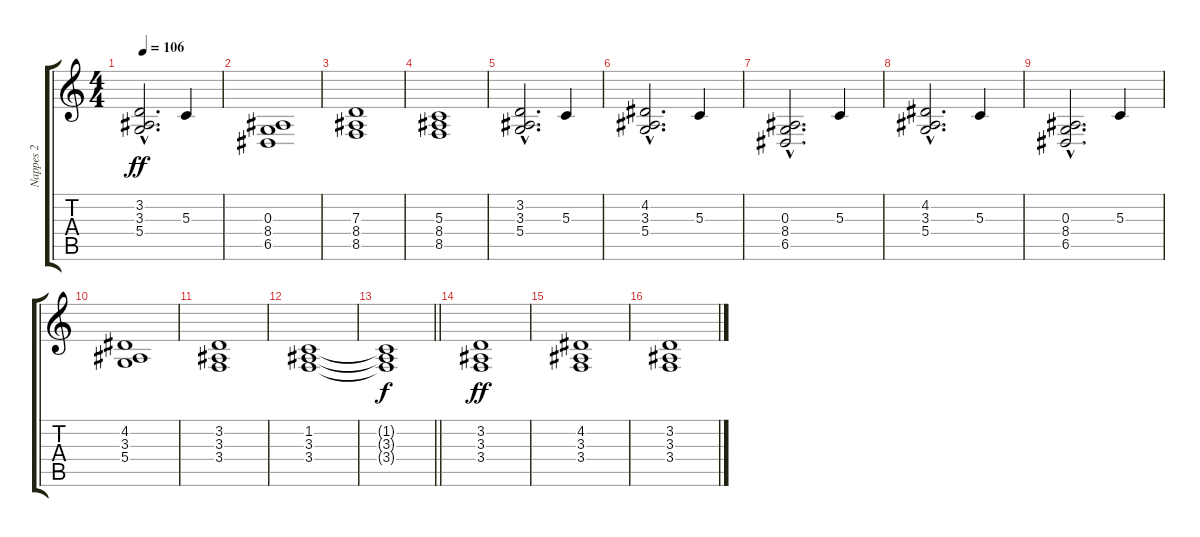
\track ("Nappes 2" "Nappes 2") {instrument electricpiano1}
\staff {score tabs}
\tuning (E4 B3 G3 D3 A2 E2) {hide}
\ts (4 4)
\tempo 106
\clef g2
\ks c
(3.2{hac} 3.3 5.4).2{d dy ff} 5.3.4 |
(0.3 8.4 6.5).1 |
(7.3 8.4 8.5).1 |
(5.3 8.4 8.5).1 |
(3.2{hac} 3.3 5.4).2{d} 5.3.4 |
(4.2{hac} 3.3 5.4).2{d} 5.3.4 |
(0.3 8.4{hac} 6.5).2{d} 5.3.4 |
(4.2{hac} 3.3 5.4).2{d} 5.3.4 |
(0.3 8.4{hac} 6.5).2{d} 5.3.4 |
(4.2 3.3 5.4).1 |
(3.2 3.3 3.4).1 |
(1.2 3.3 3.4).1 |
\barLineRight lightlight
(1.2{t} 3.3{t} 3.4{t}).1{dy f} |
(3.2 3.3 3.4).1{dy ff} |
(4.2 3.3 3.4).1 |
(3.2 3.3 3.4).1
